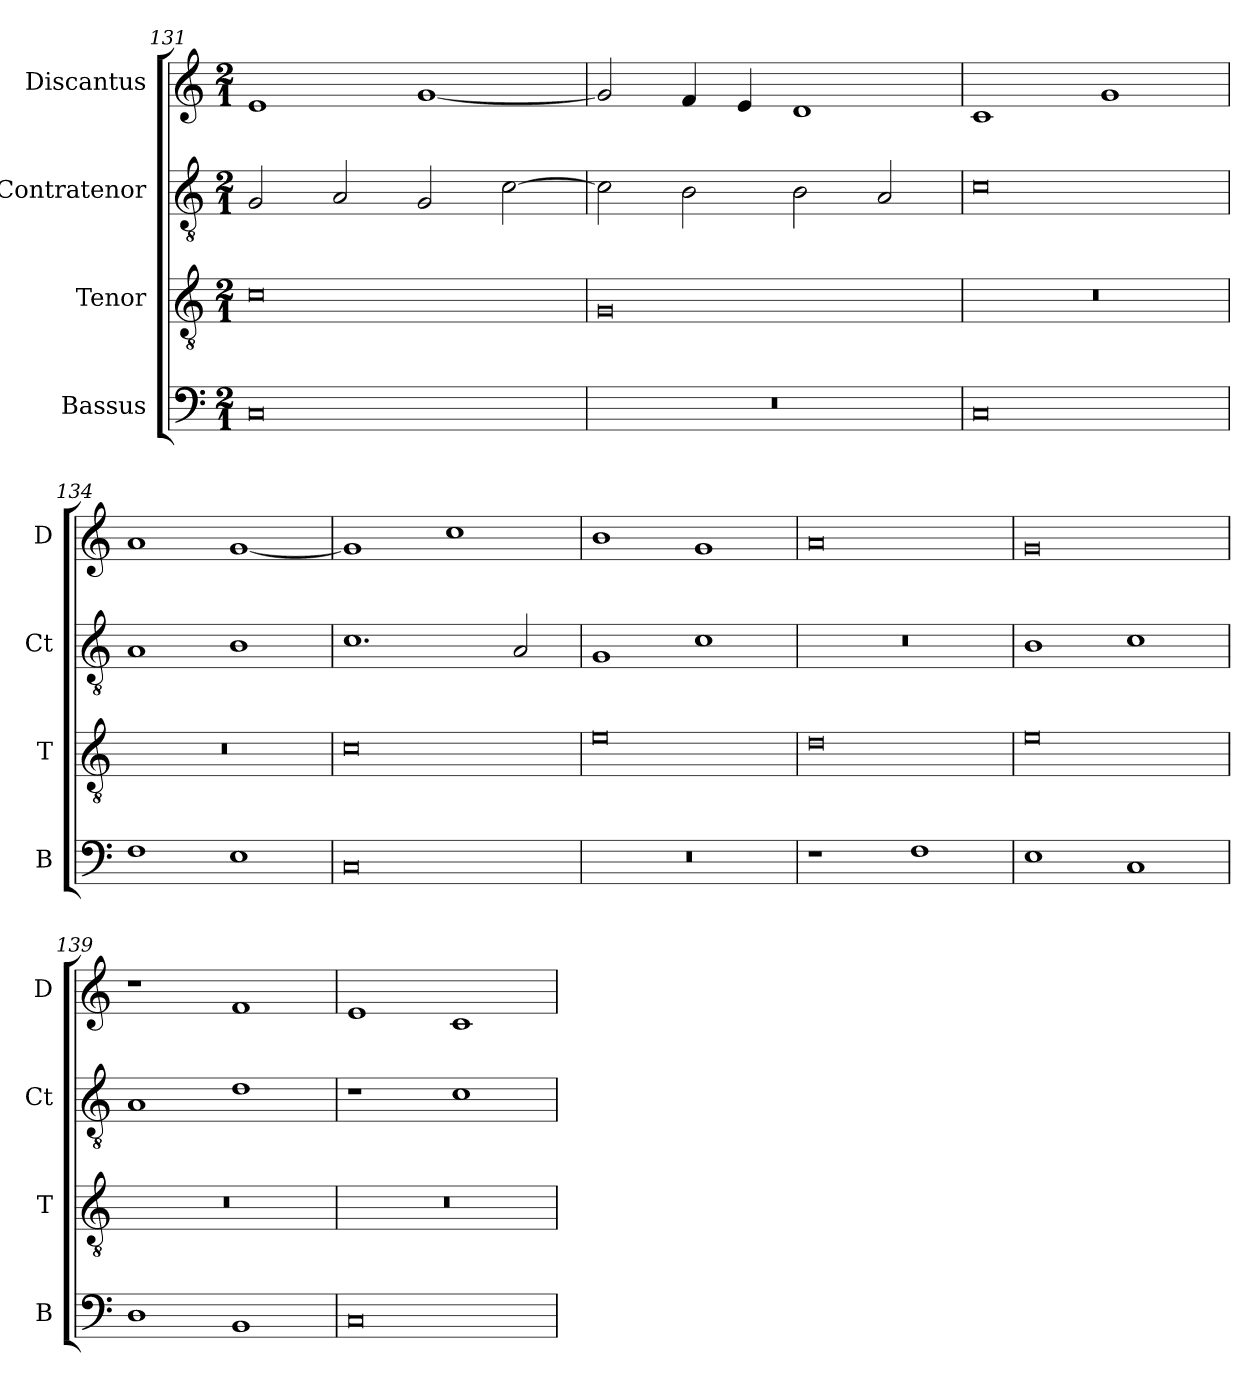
**kern	**kern	**kern	**kern
*part4	*part3	*part2	*part1
*staff4	*staff3	*staff2	*staff1
*I"Bassus	*I"Tenor	*I"Contratenor	*I"Discantus
*I'B	*I'T	*I'Ct	*I'D
*clefF4	*clefGv2	*clefGv2	*clefG2
*k[]	*k[]	*k[]	*k[]
*M2/1	*M2/1	*M2/1	*M2/1
=131	=131	=131	=131
0C	0c	2G/	1e
.	.	2A/	.
.	.	2G/	[1g
.	.	[2c\	.
=132	=132	=132	=132
0r	0G	2c\]	2g/]
.	.	2B\	4f/
.	.	.	4e/
.	.	2B\	1d
.	.	2A/	.
=133	=133	=133	=133
0C	0r	0c	1c
.	.	.	1g
=134	=134	=134	=134
1F	0r	1A	1a
1E	.	1B	[1g
=135	=135	=135	=135
0C	0c	1.c	1g]
.	.	.	1cc
.	.	2A/	.
=136	=136	=136	=136
0r	0e	1G	1b
.	.	1c	1g
=137	=137	=137	=137
1r	0d	0r	0a
1F	.	.	.
=138	=138	=138	=138
1E	0e	1B	0g
1C	.	1c	.
=139	=139	=139	=139
1D	0r	1A	1r
1BB	.	1d	1f
=140	=140	=140	=140
0C	0r	1r	1e
.	.	1c	1c
=	=	=	=
*-	*-	*-	*-
